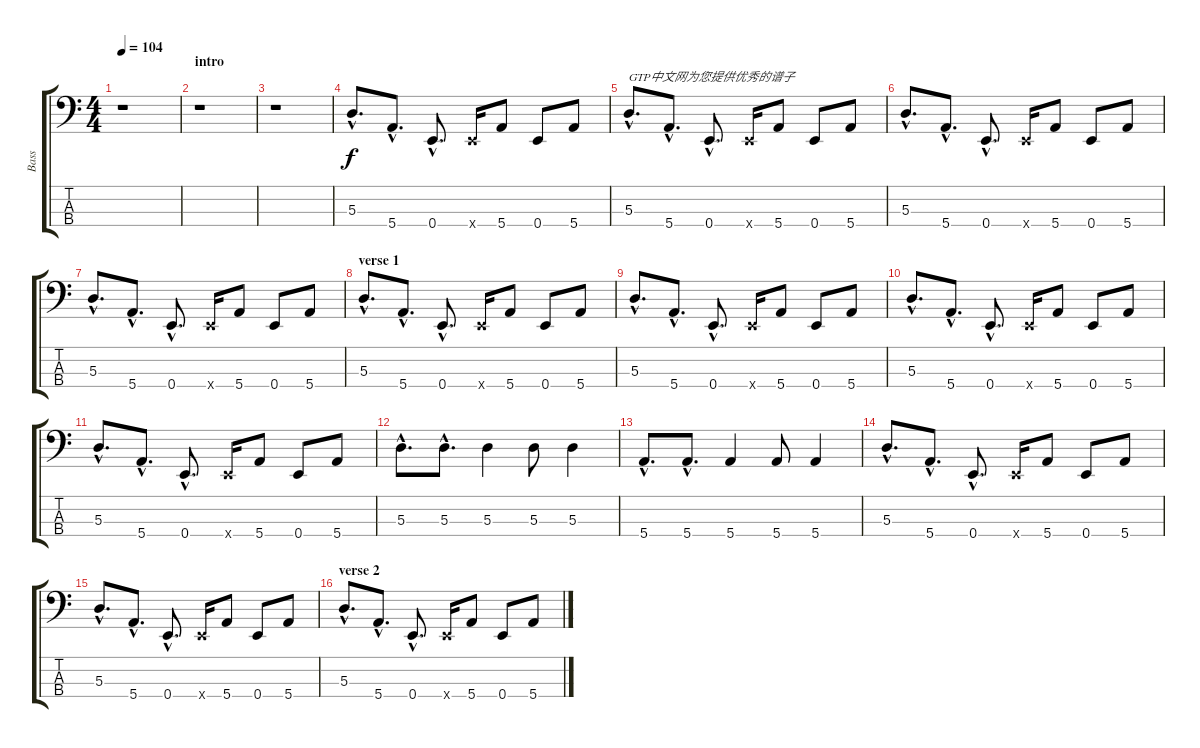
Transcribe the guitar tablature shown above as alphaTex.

\track ("Bass" "Bass") {instrument electricbasspick}
\staff {score tabs}
\tuning (G2 D2 A1 E1) {hide}
\ts (4 4)
\tempo 104
\clef f4
\ks c
r.1{dy f instrument electricbasspick} |
\section ("" "intro")
r.1 |
r.1 |
5.3{hac}.8{d} 5.4{hac}.8{d} 0.4{hac}.8{d} 0.4{x}.16 5.4.8 0.4.8 5.4.8 |
5.3{hac}.8{d txt "GTP中文网为您提供优秀的谱子"} 5.4{hac}.8{d} 0.4{hac}.8{d} 0.4{x}.16 5.4.8 0.4.8 5.4.8 |
5.3{hac}.8{d} 5.4{hac}.8{d} 0.4{hac}.8{d} 0.4{x}.16 5.4.8 0.4.8 5.4.8 |
5.3{hac}.8{d} 5.4{hac}.8{d} 0.4{hac}.8{d} 0.4{x}.16 5.4.8 0.4.8 5.4.8 |
\section ("" "verse 1")
5.3{hac}.8{d} 5.4{hac}.8{d} 0.4{hac}.8{d} 0.4{x}.16 5.4.8 0.4.8 5.4.8 |
5.3{hac}.8{d} 5.4{hac}.8{d} 0.4{hac}.8{d} 0.4{x}.16 5.4.8 0.4.8 5.4.8 |
5.3{hac}.8{d} 5.4{hac}.8{d} 0.4{hac}.8{d} 0.4{x}.16 5.4.8 0.4.8 5.4.8 |
5.3{hac}.8{d} 5.4{hac}.8{d} 0.4{hac}.8{d} 0.4{x}.16 5.4.8 0.4.8 5.4.8 |
5.3{hac}.8{d} 5.3{hac}.8{d} 5.3.4 5.3.8 5.3.4 |
5.4{hac}.8{d} 5.4{hac}.8{d} 5.4.4 5.4.8 5.4.4 |
5.3{hac}.8{d} 5.4{hac}.8{d} 0.4{hac}.8{d} 0.4{x}.16 5.4.8 0.4.8 5.4.8 |
5.3{hac}.8{d} 5.4{hac}.8{d} 0.4{hac}.8{d} 0.4{x}.16 5.4.8 0.4.8 5.4.8 |
\section ("" "verse 2")
5.3{hac}.8{d} 5.4{hac}.8{d} 0.4{hac}.8{d} 0.4{x}.16 5.4.8 0.4.8 5.4.8
